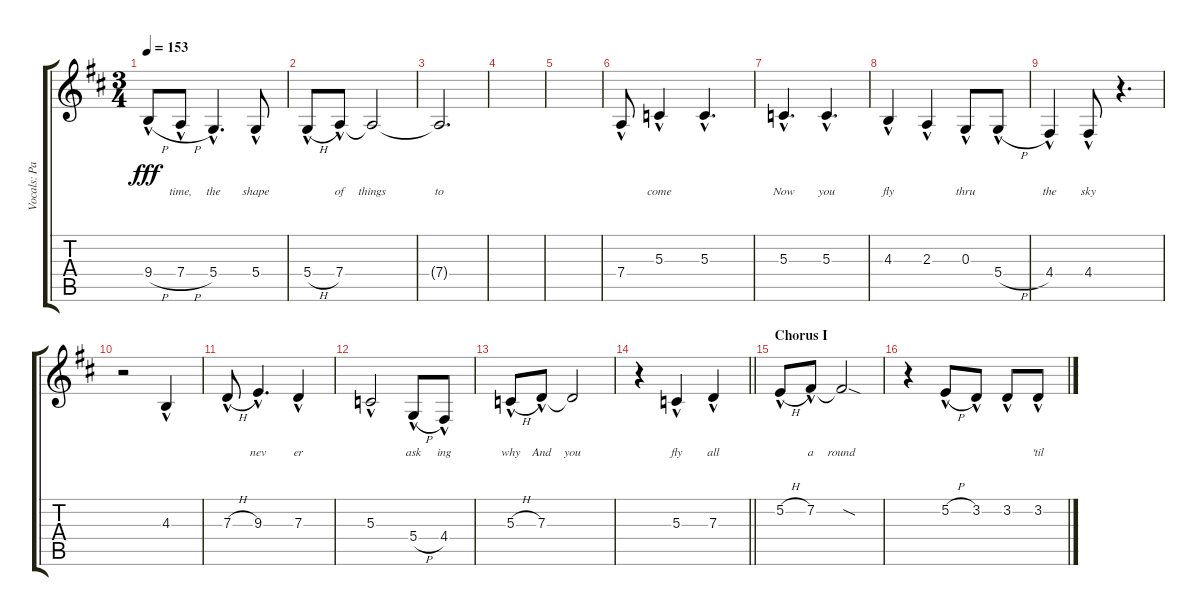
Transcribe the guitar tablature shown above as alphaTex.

\track ("Vocals: Paul" "Vocals: Pa") {instrument lead2sawtooth}
\staff {score tabs}
\tuning (E4 B3 G3 D3 A2 E2) {hide}
\ts (3 4)
\tempo 153
\clef g2
\ks d
9.4{h hac}.8{lyrics (0 "") lyrics (1 "") lyrics (2 "") lyrics (3 "") lyrics (4 "") dy fff} 7.4{h hac}.8{lyrics (0 "time,") lyrics (1 "") lyrics (2 "") lyrics (3 "") lyrics (4 "")} 5.4{hac}.4{d lyrics (0 "the") lyrics (1 "") lyrics (2 "") lyrics (3 "") lyrics (4 "")} 5.4{hac}.8{lyrics (0 "shape") lyrics (1 "") lyrics (2 "") lyrics (3 "") lyrics (4 "")} |
5.4{h hac}.8{lyrics (0 "") lyrics (1 "") lyrics (2 "") lyrics (3 "") lyrics (4 "")} 7.4{hac}.8{lyrics (0 "of") lyrics (1 "") lyrics (2 "") lyrics (3 "") lyrics (4 "")} 7.4{t}.2{lyrics (0 "things") lyrics (1 "") lyrics (2 "") lyrics (3 "") lyrics (4 "")} |
7.4{t}.2{d lyrics (0 "to") lyrics (1 "") lyrics (2 "") lyrics (3 "") lyrics (4 "")} |
|
|
7.4{hac}.8{lyrics (0 "") lyrics (1 "") lyrics (2 "") lyrics (3 "") lyrics (4 "")} 5.3{hac}.4{lyrics (0 "come") lyrics (1 "") lyrics (2 "") lyrics (3 "") lyrics (4 "")} 5.3{hac}.4{d lyrics (0 "") lyrics (1 "") lyrics (2 "") lyrics (3 "") lyrics (4 "")} |
5.3{hac}.4{d lyrics (0 "Now") lyrics (1 "") lyrics (2 "") lyrics (3 "") lyrics (4 "")} 5.3{hac}.4{d lyrics (0 "you") lyrics (1 "") lyrics (2 "") lyrics (3 "") lyrics (4 "")} |
4.3{hac}.4{lyrics (0 "fly") lyrics (1 "") lyrics (2 "") lyrics (3 "") lyrics (4 "")} 2.3{hac}.4{lyrics (0 "") lyrics (1 "") lyrics (2 "") lyrics (3 "") lyrics (4 "")} 0.3{hac}.8{lyrics (0 "thru") lyrics (1 "") lyrics (2 "") lyrics (3 "") lyrics (4 "")} 5.4{h hac}.8{lyrics (0 "") lyrics (1 "") lyrics (2 "") lyrics (3 "") lyrics (4 "")} |
4.4{hac}.4{lyrics (0 "the") lyrics (1 "") lyrics (2 "") lyrics (3 "") lyrics (4 "")} 4.4{hac}.8{lyrics (0 "sky") lyrics (1 "") lyrics (2 "") lyrics (3 "") lyrics (4 "")} r.4{d} |
r.2 4.3{hac}.4{lyrics (0 "") lyrics (1 "") lyrics (2 "") lyrics (3 "") lyrics (4 "")} |
7.3{h hac}.8{lyrics (0 "") lyrics (1 "") lyrics (2 "") lyrics (3 "") lyrics (4 "")} 9.3{hac}.4{d lyrics (0 "nev") lyrics (1 "") lyrics (2 "") lyrics (3 "") lyrics (4 "")} 7.3{hac}.4{lyrics (0 "er") lyrics (1 "") lyrics (2 "") lyrics (3 "") lyrics (4 "")} |
5.3{hac}.2{lyrics (0 "") lyrics (1 "") lyrics (2 "") lyrics (3 "") lyrics (4 "")} 5.4{h hac}.8{lyrics (0 "ask") lyrics (1 "") lyrics (2 "") lyrics (3 "") lyrics (4 "")} 4.4{hac}.8{lyrics (0 "ing") lyrics (1 "") lyrics (2 "") lyrics (3 "") lyrics (4 "")} |
5.3{h hac}.8{lyrics (0 "why") lyrics (1 "") lyrics (2 "") lyrics (3 "") lyrics (4 "")} 7.3{hac}.8{lyrics (0 "And") lyrics (1 "") lyrics (2 "") lyrics (3 "") lyrics (4 "")} 7.3{t}.2{lyrics (0 "you") lyrics (1 "") lyrics (2 "") lyrics (3 "") lyrics (4 "")} |
\barLineRight lightlight
r.4 5.3{hac}.4{lyrics (0 "fly") lyrics (1 "") lyrics (2 "") lyrics (3 "") lyrics (4 "")} 7.3{hac}.4{lyrics (0 "all") lyrics (1 "") lyrics (2 "") lyrics (3 "") lyrics (4 "")} |
\section ("" "Chorus I")
5.2{h hac}.8{lyrics (0 "") lyrics (1 "") lyrics (2 "") lyrics (3 "") lyrics (4 "")} 7.2{hac}.8{lyrics (0 "a") lyrics (1 "") lyrics (2 "") lyrics (3 "") lyrics (4 "")} 7.2{sod t}.2{lyrics (0 "round") lyrics (1 "") lyrics (2 "") lyrics (3 "") lyrics (4 "")} |
r.4 5.2{h hac}.8{lyrics (0 "") lyrics (1 "") lyrics (2 "") lyrics (3 "") lyrics (4 "")} 3.2{hac}.8{lyrics (0 "") lyrics (1 "") lyrics (2 "") lyrics (3 "") lyrics (4 "")} 3.2{hac}.8{lyrics (0 "") lyrics (1 "") lyrics (2 "") lyrics (3 "") lyrics (4 "")} 3.2{h hac}.8{lyrics (0 "'til") lyrics (1 "") lyrics (2 "") lyrics (3 "") lyrics (4 "")}
